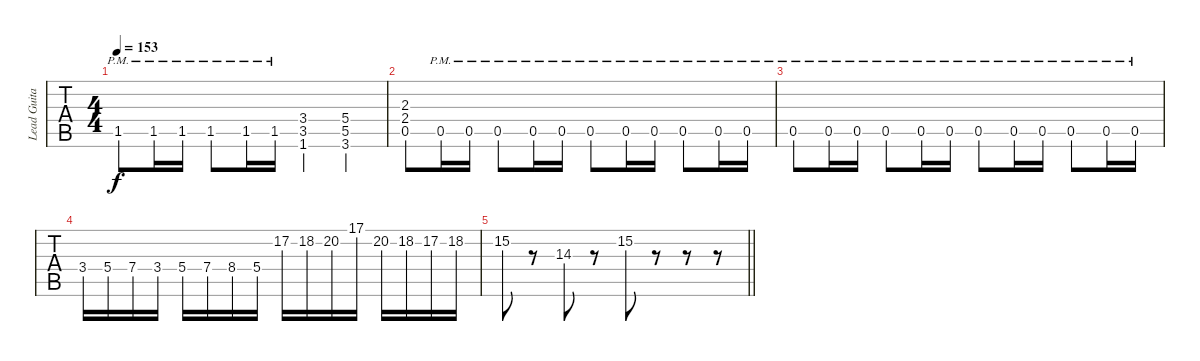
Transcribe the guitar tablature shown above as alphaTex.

\track ("Lead Guitar" "Lead Guita") {instrument distortionguitar}
\staff {tabs}
\tuning (Eb4 Bb3 Gb3 Db3 Ab2 Eb2) {hide}
\ts (4 4)
\tempo 153
\clef g2
\ks c
1.5{pm}.8{dy f} 1.5{pm}.16 1.5{pm}.16 1.5{pm}.8 1.5{pm}.16 1.5{pm}.16 (3.4 3.5 1.6).4 (5.4 5.5 3.6).4 |
(2.3 2.4 0.5).8 0.5{pm}.16 0.5{pm}.16 0.5{pm}.8 0.5{pm}.16 0.5{pm}.16 0.5{pm}.8 0.5{pm}.16 0.5{pm}.16 0.5{pm}.8 0.5{pm}.16 0.5{pm}.16 |
0.5{pm}.8 0.5{pm}.16 0.5{pm}.16 0.5{pm}.8 0.5{pm}.16 0.5{pm}.16 0.5{pm}.8 0.5{pm}.16 0.5{pm}.16 0.5{pm}.8 0.5{pm}.16 0.5{pm}.16 |
3.4.16 5.4.16 7.4.16 3.4.16 5.4.16 7.4.16 8.4.16 5.4.16 17.2.16 18.2.16 20.2.16 17.1.16 20.2.16 18.2.16 17.2.16 18.2.16 |
\barLineRight lightlight
15.2.8 r.8 14.3.8 r.8 15.2.8 r.8 r.8 r.8
